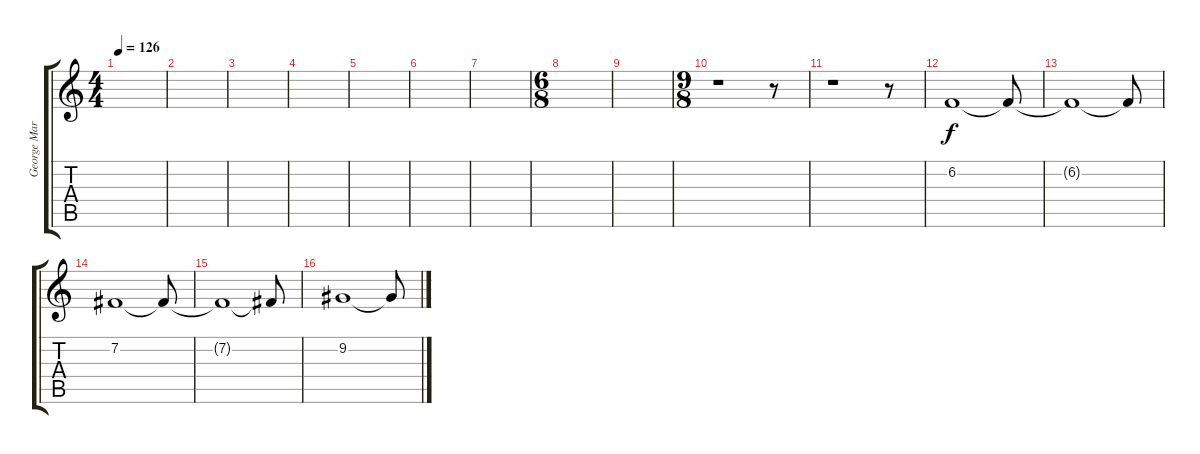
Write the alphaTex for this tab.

\track ("George Martin" "George Mar") {instrument stringensemble1}
\staff {score tabs}
\tuning (E4 B3 G3 D3 A2 E2) {hide}
\ts (4 4)
\tempo 126
\clef g2
\ks c
|
|
|
|
|
|
|
\ts (6 8)
|
|
\ts (9 8)
r.1 r.8 |
r.1 r.8 |
6.2.1{dy f} 6.2{t}.8 |
6.2{t}.1 6.2{t}.8 |
7.2.1 7.2{t}.8 |
7.2{t}.1 7.2{t}.8 |
9.2.1 9.2{t}.8
